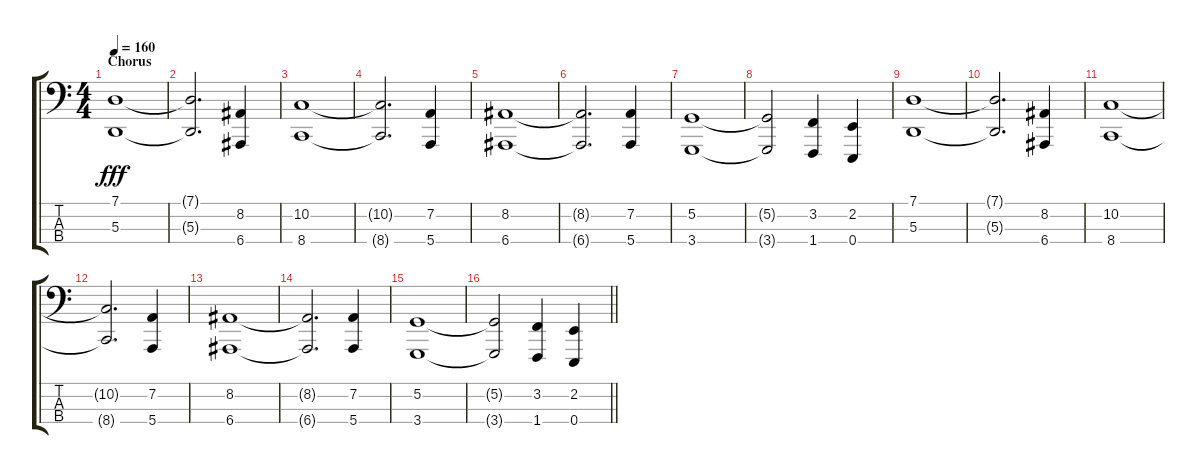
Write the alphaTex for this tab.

\track "" {instrument choiraahs}
\staff {score tabs}
\tuning (G2 D2 A1 E1) {hide}
\ts (4 4)
\section ("" "Chorus")
\tempo 160
\clef f4
\ks c
(7.1 5.3).1{dy fff} |
(7.1{t} 5.3{t}).2{d} (8.2 6.4).4 |
(10.2 8.4).1 |
(10.2{t} 8.4{t}).2{d} (7.2 5.4).4 |
(8.2 6.4).1 |
(8.2{t} 6.4{t}).2{d} (7.2 5.4).4 |
(5.2 3.4).1 |
(5.2{t} 3.4{t}).2 (3.2 1.4).4 (2.2 0.4).4 |
(7.1 5.3).1 |
(7.1{t} 5.3{t}).2{d} (8.2 6.4).4 |
(10.2 8.4).1 |
(10.2{t} 8.4{t}).2{d} (7.2 5.4).4 |
(8.2 6.4).1 |
(8.2{t} 6.4{t}).2{d} (7.2 5.4).4 |
(5.2 3.4).1 |
\barLineRight lightlight
(5.2{t} 3.4{t}).2 (3.2 1.4).4 (2.2 0.4).4
